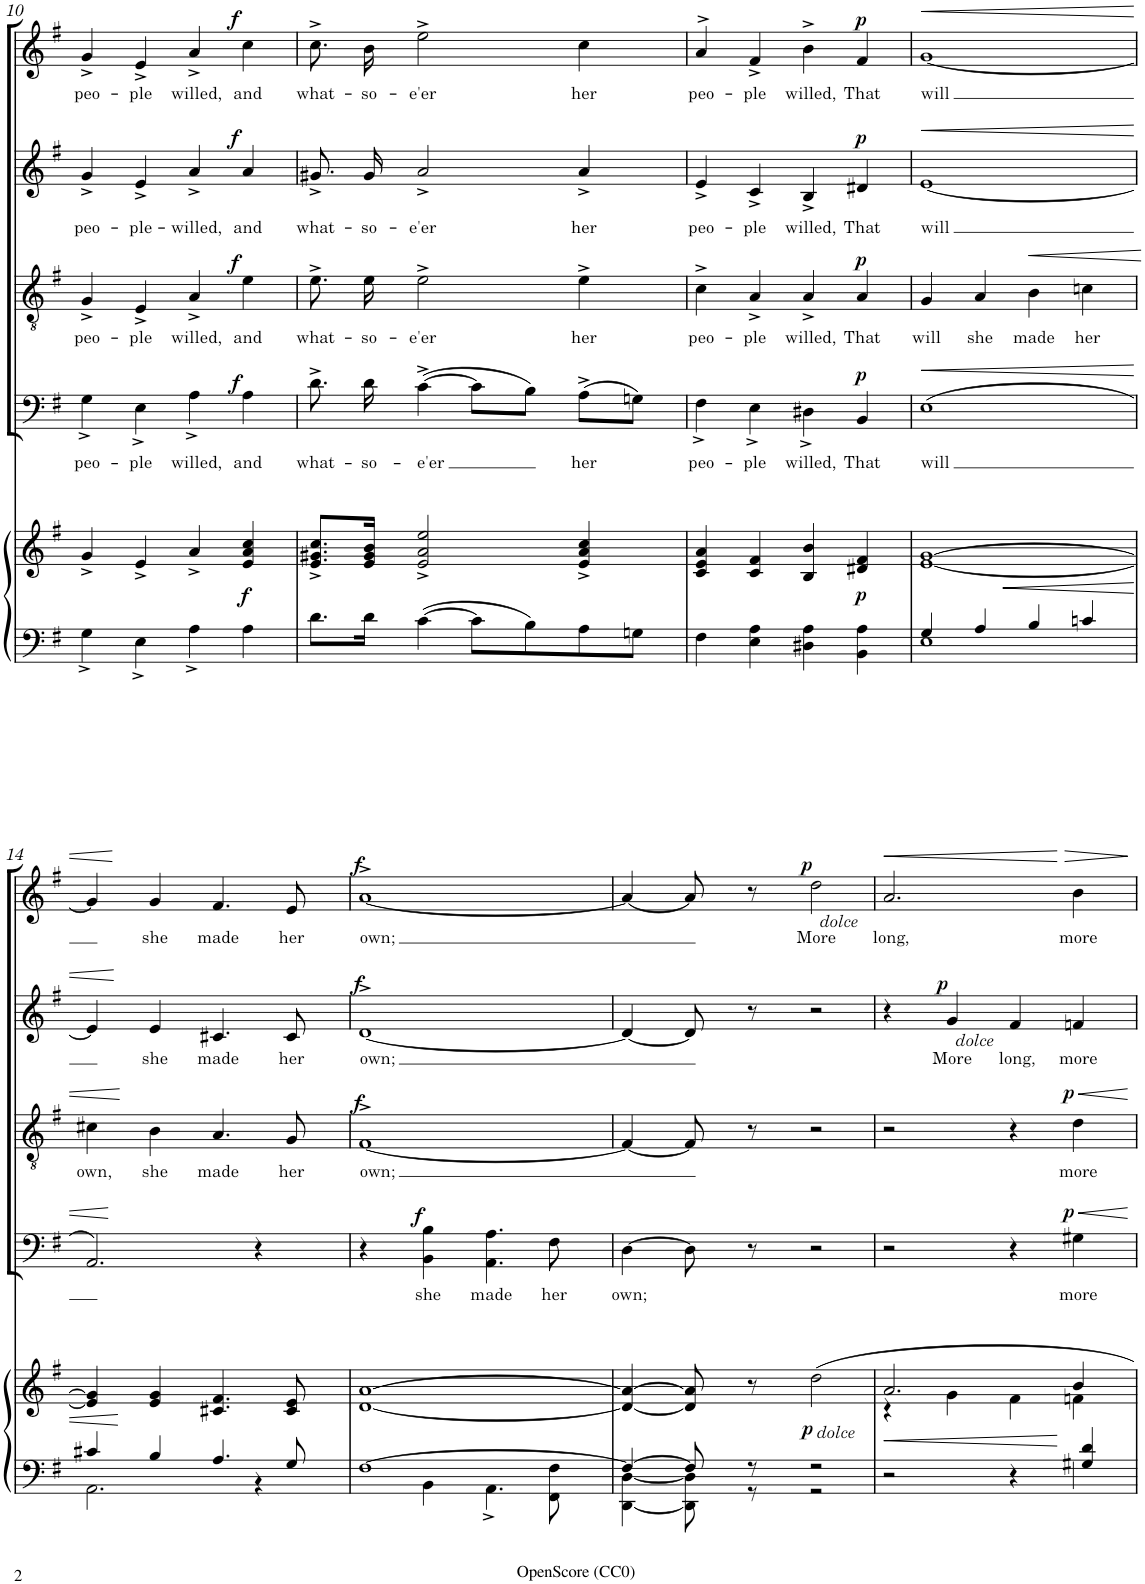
**kern	**kern	**dynam	**kern	**text	**dynam	**kern	**text	**dynam	**kern	**text	**dynam	**kern	**text	**dynam
*part5	*part5	*part5	*part4	*part4	*part4	*part3	*part3	*part3	*part2	*part2	*part2	*part1	*part1	*part1
*staff6	*staff5	*staff5/6	*staff4	*staff4	*staff4	*staff3	*staff3	*staff3	*staff2	*staff2	*staff2	*staff1	*staff1	*staff1
*I"Piano for practice only	*	*	*I"Bass	*	*	*I"Tenor	*	*	*I"Alto	*	*	*I"Soprano	*	*
*I'Pno	*	*	*	*	*	*	*	*	*	*	*	*	*	*
!!LO:PB:g=z
*clefF4	*clefG2	*	*clefF4	*	*	*clefGv2	*	*	*clefG2	*	*	*clefG2	*	*
*k[f#]	*k[f#]	*	*k[f#]	*	*	*k[f#]	*	*	*k[f#]	*	*	*k[f#]	*	*
*M4/4	*M4/4	*	*M4/4	*	*	*M4/4	*	*	*M4/4	*	*	*M4/4	*	*
=10	=10	=10	=10	=10	=10	=10	=10	=10	=10	=10	=10	=10	=10	=10
!	!	!	!	!LO:LY:b	!	!	!LO:LY:b	!	!	!LO:LY:b	!	!	!LO:LY:b	!
4G^<\	4g^/	.	4G^<\	peo-	.	4G^/	peo-	.	4g^/	peo-	.	4g^/	peo-	.
!	!	!	!	!LO:LY:b	!	!	!LO:LY:b	!	!	!LO:LY:b	!	!	!LO:LY:b	!
4E^<\	4e^/	.	4E^<\	-ple	.	4E^/	-ple	.	4e^/	-ple-	.	4e^/	-ple	.
!	!	!	!	!LO:LY:b	!	!	!LO:LY:b	!	!	!LO:LY:b	!	!	!LO:LY:b	!
4A^<\	4a^/	.	4A^<\	willed,	.	4A^/	willed,	.	4a^/	-willed,	.	4a^/	willed,	.
!	!	!LO:DY:b	!	!LO:LY:b	!LO:DY:a	!	!LO:LY:b	!LO:DY:a	!	!LO:LY:b	!LO:DY:a	!	!LO:LY:b	!LO:DY:a
4A\	4e/ 4a/ 4cc/	f	4A\	and	f	4e\	and	f	4a/	and	f	4cc\	and	f
=11	=11	=11	=11	=11	=11	=11	=11	=11	=11	=11	=11	=11	=11	=11
!	!	!	!	!LO:LY:b	!	!	!LO:LY:b	!	!	!LO:LY:b	!	!	!LO:LY:b	!
8.d\L	8.e/^ 8.g#X/^ 8.cc/^L	.	8.d^\	what-	.	8.e^\L	what-	.	8.g#X^/L	what-	.	8.cc^\L	what-	.
!	!	!	!	!LO:LY:b	!	!	!LO:LY:b	!	!	!LO:LY:b	!	!	!LO:LY:b	!
16d\Jk	16e/ 16g#/ 16b/Jk	.	16d\	-so-	.	16e\Jk	-so-	.	16g#/Jk	-so-	.	16b\Jk	-so-	.
!	!	!	!	!LO:LY:b	!	!	!LO:LY:b	!	!	!LO:LY:b	!	!	!LO:LY:b	!
[4c\	2e/^ 2a/^ 2ee/^	.	([4c^\	-e'er	.	2e^\	-e'er	.	2a^/	-e'er	.	2ee^\	-e'er	.
8c\L]	.	.	8c\L]	.	.	.	.	.	.	.	.	.	.	.
8B\	.	.	8B\J)	.	.	.	.	.	.	.	.	.	.	.
!	!	!	!	!LO:LY:b	!	!	!LO:LY:b	!	!	!LO:LY:b	!	!	!LO:LY:b	!
8A\	4e/^ 4a/^ 4cc/^	.	(8A^\L	her	.	4e^\	her	.	4a^/	her	.	4cc\	her	.
8Gn\J	.	.	8Gn\J)	.	.	.	.	.	.	.	.	.	.	.
=12	=12	=12	=12	=12	=12	=12	=12	=12	=12	=12	=12	=12	=12	=12
!	!	!	!	!LO:LY:b	!	!	!LO:LY:b	!	!	!LO:LY:b	!	!	!LO:LY:b	!
4F#\	4c/ 4e/ 4a/	.	4F#^<\	peo-	.	4c^\	peo-	.	4e^/	peo-	.	4a^>/	peo-	.
!	!	!	!	!LO:LY:b	!	!	!LO:LY:b	!	!	!LO:LY:b	!	!	!LO:LY:b	!
4E\ 4A\	4c/ 4f#/	.	4E^<\	-ple	.	4A^/	-ple	.	4c^/	-ple	.	4f#^/	-ple	.
!	!	!	!	!LO:LY:b	!	!	!LO:LY:b	!	!	!LO:LY:b	!	!	!LO:LY:b	!
4D#X\ 4A\	4B/ 4b/	.	4D#X^<\	willed,	.	4A^/	willed,	.	4B^/	willed,	.	4b^\	willed,	.
!	!	!LO:DY:b	!	!LO:LY:b	!LO:DY:a	!	!LO:LY:b	!LO:DY:a	!	!LO:LY:b	!LO:DY:a	!	!LO:LY:b	!LO:DY:a
4BB\ 4A\	4d#X/ 4f#/	p	4BB/	That	p	4A/	That	p	4d#X/	That	p	4f#/	That	p
=13	=13	=13	=13	=13	=13	=13	=13	=13	=13	=13	=13	=13	=13	=13
*^	*	*	*	*	*	*	*	*	*	*	*	*	*	*
!	!	!	!	!	!LO:LY:b	!LO:HP:b	!	!LO:LY:b	!	!	!LO:LY:b	!LO:HP:b	!	!LO:LY:b	!LO:HP:b
4G/	1E	[1e [1g	.	(1E	will	<	4G/	will	.	[1e	will	<	[1g	will	<
!	!	!	!	!	!	!	!	!LO:LY:b	!	!	!	!	!	!	!
4A/	.	.	.	.	.	.	4A/	she	.	.	.	.	.	.	.
!	!	!	!	!	!	!	!	!LO:LY:b	!LO:HP:b	!	!	!	!	!	!
4B/	.	.	.	.	.	.	4B\	made	<	.	.	.	.	.	.
!	!	!	!	!	!	!	!	!LO:LY:b	!	!	!	!	!	!	!
4cn/	.	.	.	.	.	.	4cn\	her	.	.	.	.	.	.	.
!!LO:LB:g=z
=14	=14	=14	=14	=14	=14	=14	=14	=14	=14	=14	=14	=14	=14	=14	=14
!	!	!	!	!	!	!	!	!LO:LY:b	!	!	!	!	!	!	!
4c#X/	2.AA\	4e/] 4g/]	.	2.AA/)	.	.	4c#X\	own,	.	4e/]	.	.	4g/]	.	.
!	!	!	!	!	!	!	!	!LO:LY:b	!	!	!LO:LY:b	!	!	!LO:LY:b	!
4B/	.	4e/ 4g/	.	.	.	.	4B\	she	[	4e/	she	[	4g/	she	[
!	!	!	!	!	!	!	!	!LO:LY:b	!	!	!LO:LY:b	!	!	!LO:LY:b	!
4.A/	.	4.c#X/ 4.f#/	.	.	.	.	4.A/	made	.	4.c#X/	made	.	4.f#/	made	.
.	4r	.	.	4r	.	[	.	.	.	.	.	.	.	.	.
!	!	!	!	!	!	!	!	!LO:LY:b	!	!	!LO:LY:b	!	!	!LO:LY:b	!
8G/	.	8c#/ 8e/	.	.	.	.	8G/	her	.	8c#/	her	.	8e/	her	.
=15	=15	=15	=15	=15	=15	=15	=15	=15	=15	=15	=15	=15	=15	=15	=15
!	!	!	!	!	!	!	!	!LO:LY:b	!LO:DY:a	!	!LO:LY:b	!LO:DY:a	!	!LO:LY:b	!LO:DY:a
[1F#	4ryy	[1d [1a	.	4r	.	.	[1F#^>	own;	f	[1d^>	own;	f	[1a^>	own;	f
!	!	!	!	!	!LO:LY:b	!LO:DY:a	!	!	!	!	!	!	!	!	!
.	4BB\	.	.	4BB\ 4B\	she	f	.	.	.	.	.	.	.	.	.
!	!	!	!	!	!LO:LY:b	!	!	!	!	!	!	!	!	!	!
.	4.AA^\	.	.	4.AA\ 4.A\	made	.	.	.	.	.	.	.	.	.	.
!	!	!	!	!	!LO:LY:b	!	!	!	!	!	!	!	!	!	!
.	8FF#\ 8F#\	.	.	8F#\	her	.	.	.	.	.	.	.	.	.	.
=16	=16	=16	=16	=16	=16	=16	=16	=16	=16	=16	=16	=16	=16	=16	=16
!	!	!	!	!	!LO:LY:b	!	!	!	!	!	!	!	!	!	!
4F#/_	[4DD\ [4D\	4d/_ 4a/_	.	[4D\	own;	.	4F#/_	.	.	4d/_	.	.	4a/_	.	.
8F#/]	8DD\] 8D\]	8d/] 8a/]	.	8D\]	.	.	8F#/]	.	.	8d/]	.	.	8a/]	.	.
8r	8r	8r	.	8r	.	.	8r	.	.	8r	.	.	8r	.	.
!	!	!	!	!	!	!	!	!	!	!	!	!	!LO:TX:b:i:t=dolce	!	!
!	!	!LO:TX:b:i:t=dolce	!	!	!	!	!	!	!	!	!	!	!	!	!
!	!	!	!LO:DY:b	!	!	!	!	!	!	!	!	!	!	!LO:LY:b	!LO:DY:a
2r	2r	2dd\	p	2r	.	.	2r	.	.	2r	.	.	2dd\	More	p
=17	=17	=17	=17	=17	=17	=17	=17	=17	=17	=17	=17	=17	=17	=17	=17
!	!	!	!LO:HP:b	!	!	!	!	!	!	!	!	!	!	!LO:LY:b	!LO:HP:b
*	*	*^	*	*	*	*	*	*	*	*	*	*	*	*	*
2r	2ryy	2.a/	4r	<	2r	.	.	2r	.	.	4r	.	.	2.a/	long,	<
!	!	!	!	!	!	!	!	!	!	!	!LO:TX:b:i:t=dolce	!	!	!	!	!
!	!	!	!	!	!	!	!	!	!	!	!	!LO:LY:b	!LO:DY:a	!	!	!
.	.	.	4g\	.	.	.	.	.	.	.	4g/	More	p	.	.	.
!	!	!	!	!	!	!	!	!	!	!	!	!LO:LY:b	!	!	!	!
4r	4ryy	.	4f#\	.	4r	.	.	4r	.	.	4f#/	long,	.	.	.	.
!	!	!	!	!	!	!LO:LY:b	!LO:HP:b	!	!LO:LY:b	!LO:HP:b	!	!LO:LY:b	!	!	!LO:LY:b	!LO:HP:n=1:b
!	!	!	!	!	!	!	!LO:DY:n=1:a	!	!	!LO:DY:n=1:a	!	!	!	!	!	!
4G#X/ 4d/	4A\	4b/	4fn\	[	4G#X\	more	< p	4d\	more	< p	4fn/	more	.	4b\	more	[ >
*v	*v	*	*	*	*	*	*	*	*	*	*	*	*	*	*	*
*	*v	*v	*	*	*	*	*	*	*	*	*	*	*	*	*
.	.	.	.	.	[	.	.	[	.	.	.	.	.	]
=	=	=	=	=	=	=	=	=	=	=	=	=	=	=
*-	*-	*-	*-	*-	*-	*-	*-	*-	*-	*-	*-	*-	*-	*-
